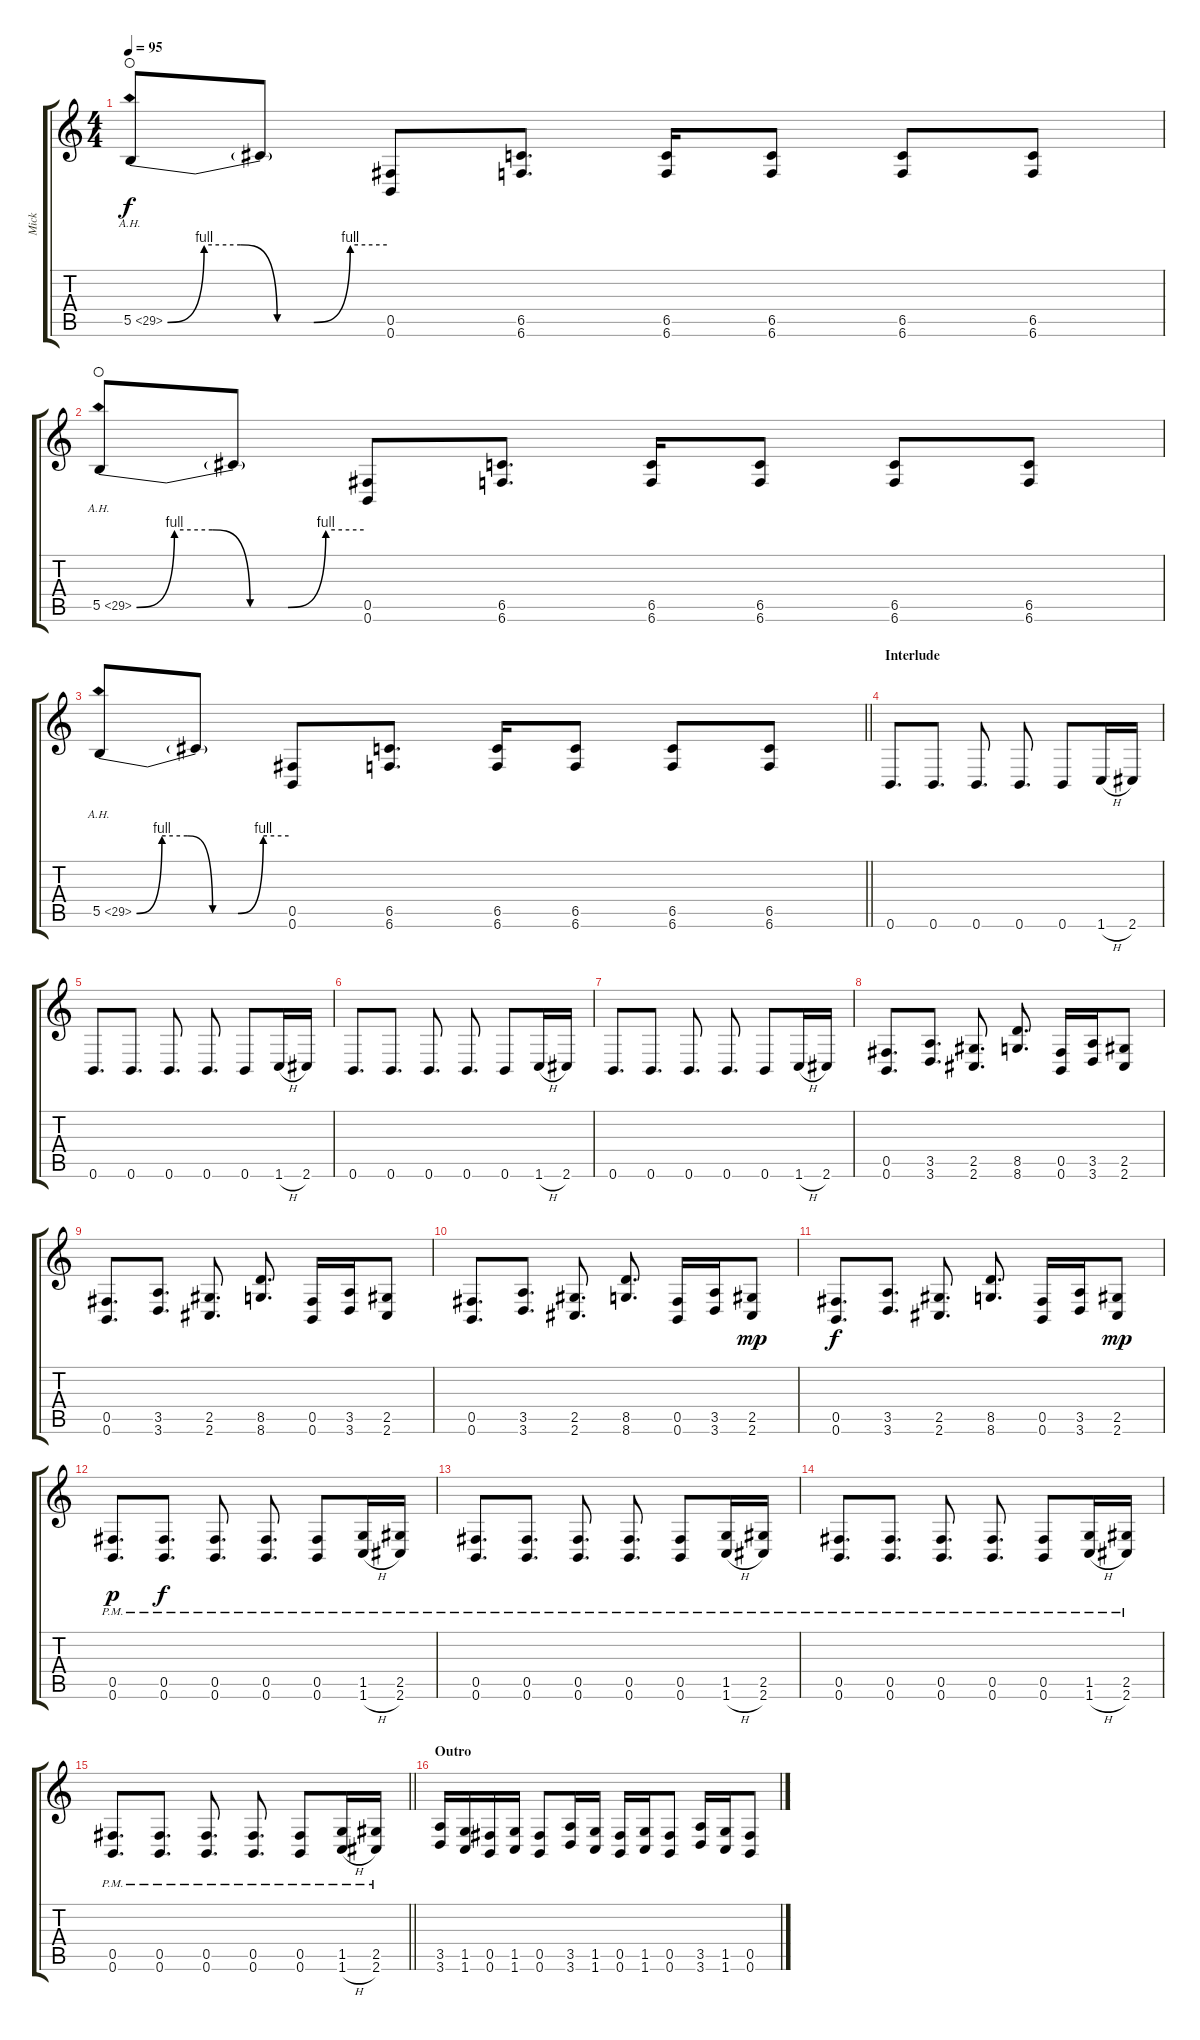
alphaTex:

\track ("Mick" "Mick") {instrument distortionguitar}
\staff {score tabs}
\tuning (Db4 Ab3 E3 B2 Gb2 B1) {hide}
\ts (4 4)
\tempo 95
\clef g2
\ks c
5.5{be (custom 0 0 10 4 20 4 30 0 40 0 50 4 60 4) ah 24}.8{dy f waho} 5.5{t}.8 (0.5 0.6).8 (6.5 6.6).8{d} (6.5 6.6).16 (6.5 6.6).8 (6.5 6.6).8 (6.5 6.6).8 |
5.5{be (custom 0 0 10 4 20 4 30 0 40 0 50 4 60 4) ah 24}.8{waho} 5.5{t}.8 (0.5 0.6).8 (6.5 6.6).8{d} (6.5 6.6).16 (6.5 6.6).8 (6.5 6.6).8 (6.5 6.6).8 |
\barLineRight lightlight
5.5{be (custom 0 0 10 4 20 4 30 0 40 0 50 4 60 4) ah 24}.8 5.5{t}.8 (0.5 0.6).8 (6.5 6.6).8{d} (6.5 6.6).16 (6.5 6.6).8 (6.5 6.6).8 (6.5 6.6).8 |
\section ("" "Interlude")
0.6.8{d} 0.6.8{d} 0.6.8{d} 0.6.8{d} 0.6.8 1.6{h}.16 2.6.16 |
0.6.8{d} 0.6.8{d} 0.6.8{d} 0.6.8{d} 0.6.8 1.6{h}.16 2.6.16 |
0.6.8{d} 0.6.8{d} 0.6.8{d} 0.6.8{d} 0.6.8 1.6{h}.16 2.6.16 |
0.6.8{d} 0.6.8{d} 0.6.8{d} 0.6.8{d} 0.6.8 1.6{h}.16 2.6.16 |
(0.5 0.6).8{d} (3.5 3.6).8{d} (2.5 2.6).8{d} (8.5 8.6).8{d} (0.5 0.6).16 (3.5 3.6).16 (2.5 2.6).8 |
(0.5 0.6).8{d} (3.5 3.6).8{d} (2.5 2.6).8{d} (8.5 8.6).8{d} (0.5 0.6).16 (3.5 3.6).16 (2.5 2.6).8 |
(0.5 0.6).8{d} (3.5 3.6).8{d} (2.5 2.6).8{d} (8.5 8.6).8{d} (0.5 0.6).16 (3.5 3.6).16 (2.5 2.6).8{dy mp} |
(0.5 0.6).8{d dy f} (3.5 3.6).8{d} (2.5 2.6).8{d} (8.5 8.6).8{d} (0.5 0.6).16 (3.5 3.6).16 (2.5 2.6).8{dy mp} |
(0.5{pm} 0.6{pm}).8{d dy p} (0.5{pm} 0.6{pm}).8{d dy f} (0.5{pm} 0.6{pm}).8{d} (0.5{pm} 0.6{pm}).8{d} (0.5{pm} 0.6{pm}).8 (1.5{pm} 1.6{h pm}).16 (2.5{pm} 2.6{pm}).16 |
(0.5{pm} 0.6{pm}).8{d} (0.5{pm} 0.6{pm}).8{d} (0.5{pm} 0.6{pm}).8{d} (0.5{pm} 0.6{pm}).8{d} (0.5{pm} 0.6{pm}).8 (1.5{pm} 1.6{h pm}).16 (2.5{pm} 2.6{pm}).16 |
(0.5{pm} 0.6{pm}).8{d} (0.5{pm} 0.6{pm}).8{d} (0.5{pm} 0.6{pm}).8{d} (0.5{pm} 0.6{pm}).8{d} (0.5{pm} 0.6{pm}).8 (1.5{pm} 1.6{h pm}).16 (2.5{pm} 2.6{pm}).16 |
\barLineRight lightlight
(0.5{pm} 0.6{pm}).8{d} (0.5{pm} 0.6{pm}).8{d} (0.5{pm} 0.6{pm}).8{d} (0.5{pm} 0.6{pm}).8{d} (0.5{pm} 0.6{pm}).8 (1.5{pm} 1.6{h pm}).16 (2.5{pm} 2.6{pm}).16 |
\section ("" "Outro")
(3.5 3.6).16 (1.5 1.6).16 (0.5 0.6).16 (1.5 1.6).16 (0.5 0.6).8 (3.5 3.6).16 (1.5 1.6).16 (0.5 0.6).16 (1.5 1.6).16 (0.5 0.6).8 (3.5 3.6).16 (1.5 1.6).16 (0.5 0.6).8
